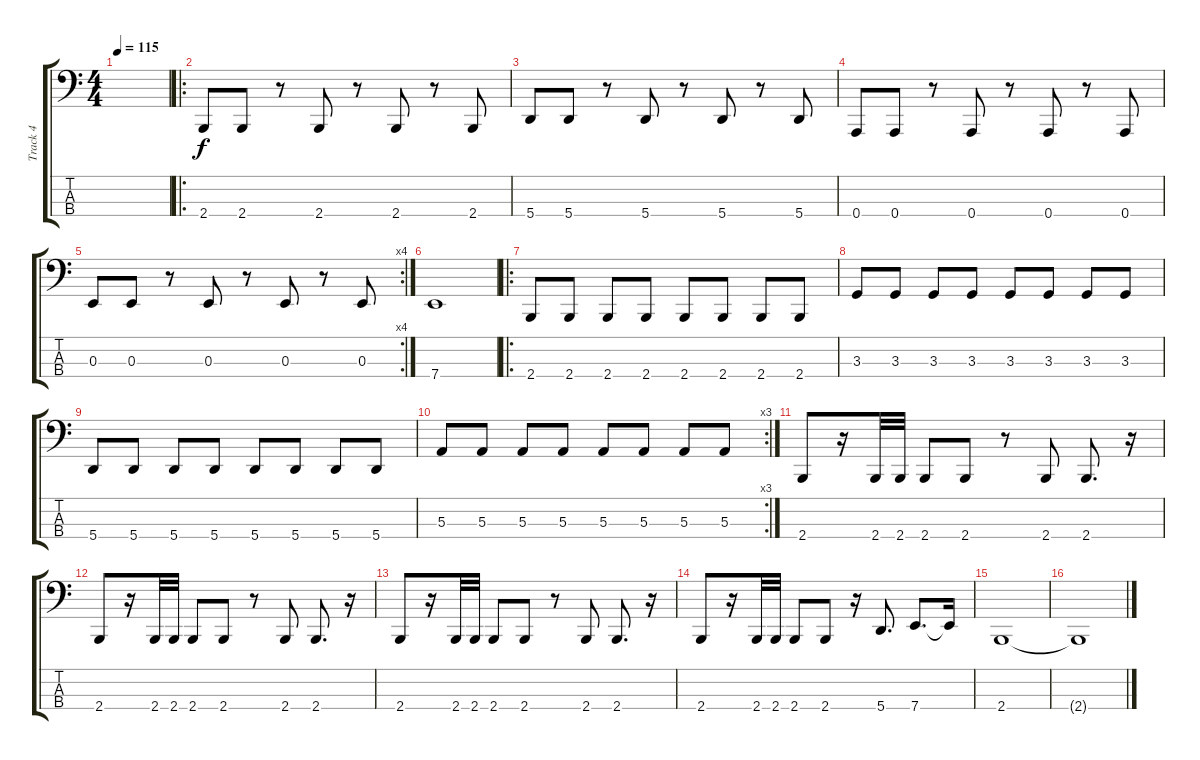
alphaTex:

\track ("Track 4" "Track 4") {instrument electricbasspick}
\staff {score tabs}
\tuning (D2 A1 E1 A0) {hide}
\ts (4 4)
\tempo 115
\clef f4
\ks c
|
\ro
2.4.8 2.4.8 r.8 2.4.8 r.8 2.4.8 r.8 2.4.8 |
5.4.8 5.4.8 r.8 5.4.8 r.8 5.4.8 r.8 5.4.8 |
0.4.8 0.4.8 r.8 0.4.8 r.8 0.4.8 r.8 0.4.8 |
\rc 4
0.3.8 0.3.8 r.8 0.3.8 r.8 0.3.8 r.8 0.3.8 |
7.4.1 |
\ro
2.4.8 2.4.8 2.4.8 2.4.8 2.4.8 2.4.8 2.4.8 2.4.8 |
3.3.8 3.3.8 3.3.8 3.3.8 3.3.8 3.3.8 3.3.8 3.3.8 |
5.4.8 5.4.8 5.4.8 5.4.8 5.4.8 5.4.8 5.4.8 5.4.8 |
\rc 3
5.3.8 5.3.8 5.3.8 5.3.8 5.3.8 5.3.8 5.3.8 5.3.8 |
2.4.8 r.16 2.4.32 2.4.32 2.4.8 2.4.8 r.8 2.4.8 2.4.8{d} r.16 |
2.4.8 r.16 2.4.32 2.4.32 2.4.8 2.4.8 r.8 2.4.8 2.4.8{d} r.16 |
2.4.8 r.16 2.4.32 2.4.32 2.4.8 2.4.8 r.8 2.4.8 2.4.8{d} r.16 |
2.4.8 r.16 2.4.32 2.4.32 2.4.8 2.4.8 r.16 5.4.8{d} 7.4.8{d} 7.4{t}.16 |
2.4.1 |
2.4{t}.1
